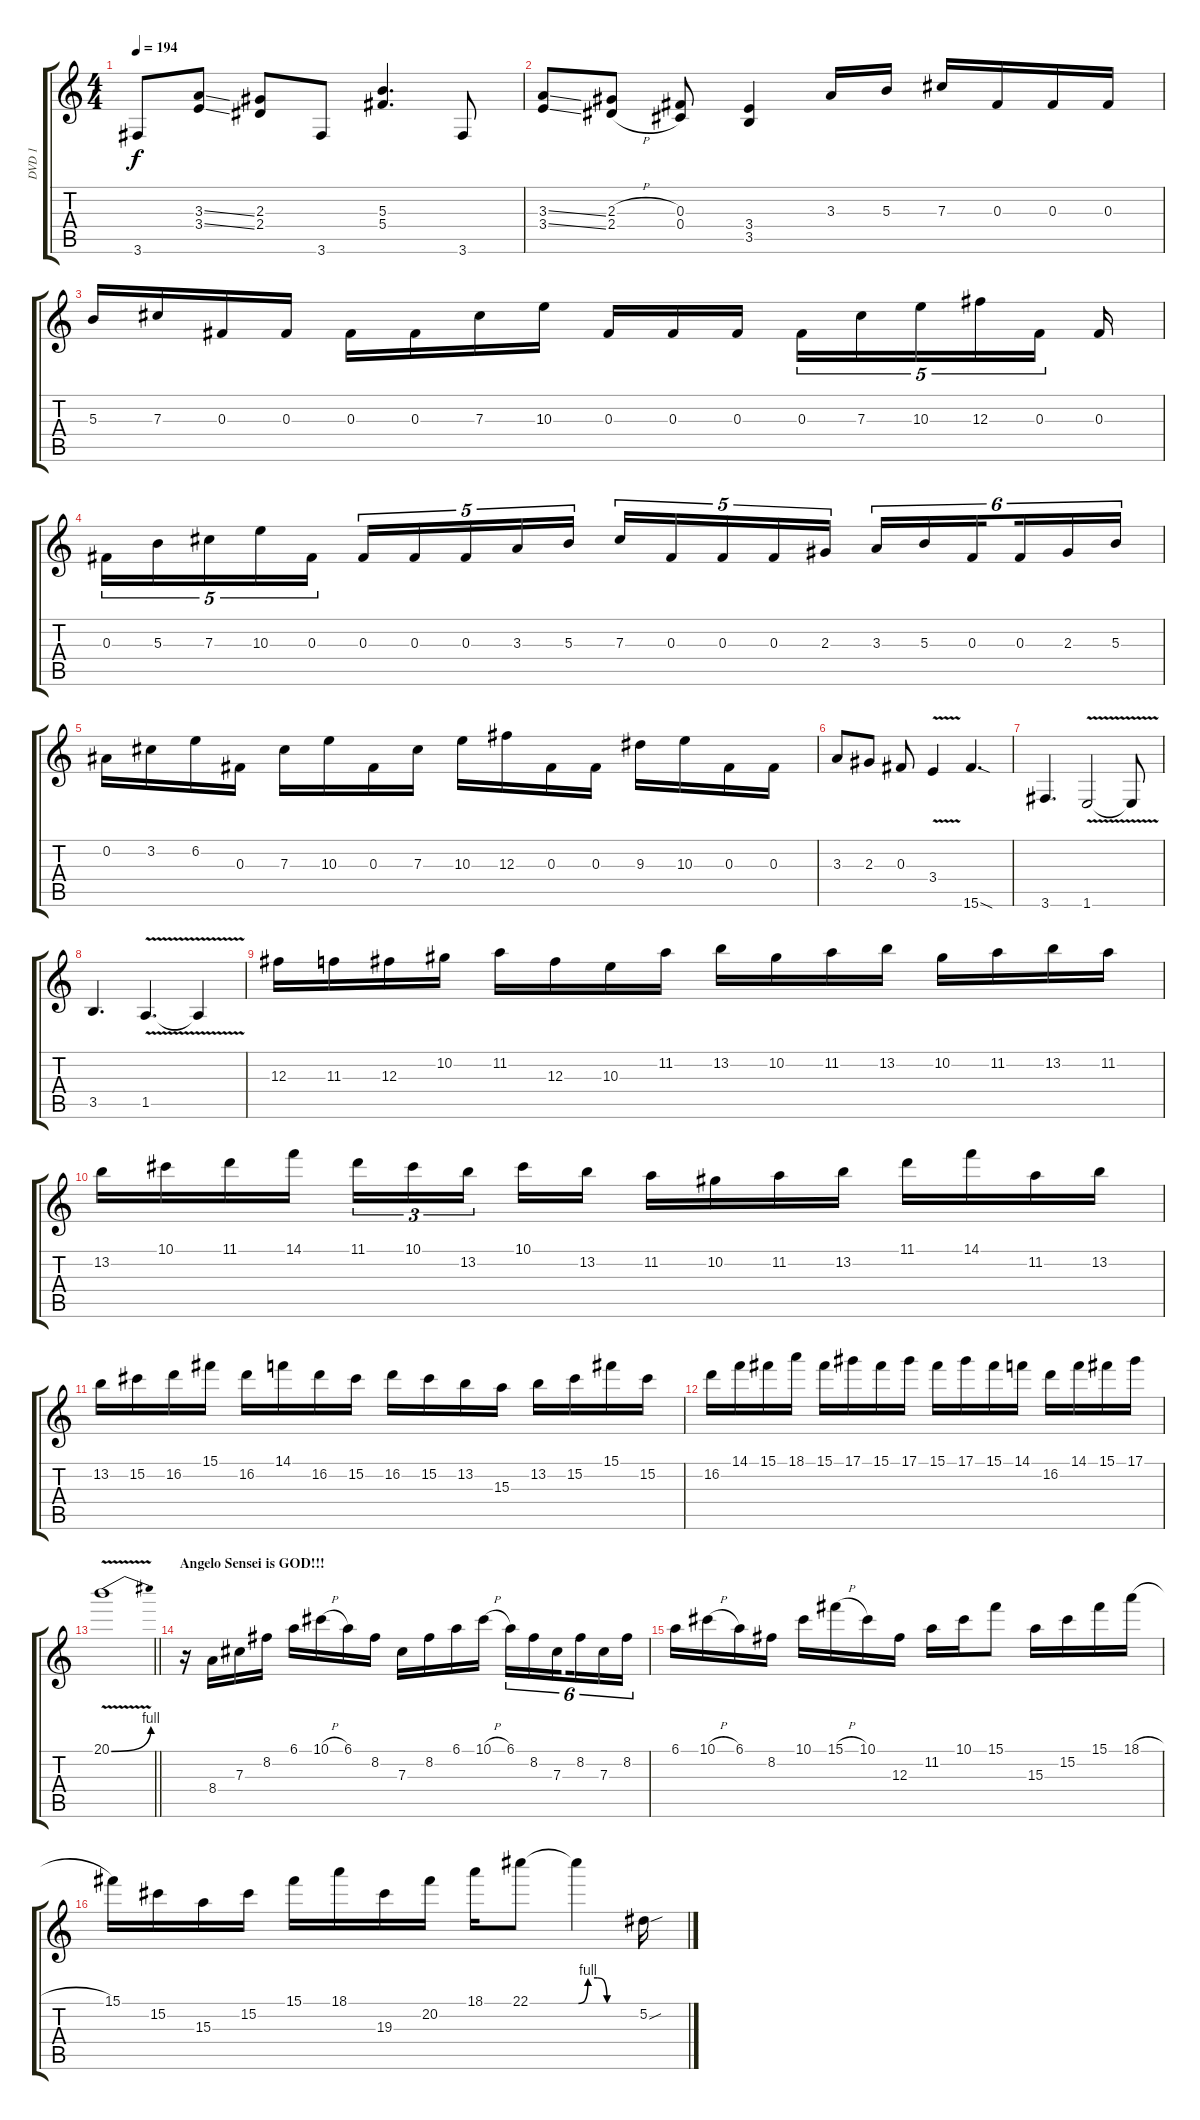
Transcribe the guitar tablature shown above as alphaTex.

\track ("DVD 1" "DVD 1") {mute instrument overdrivenguitar}
\staff {score tabs}
\tuning (Eb4 Bb3 Gb3 Db3 Ab2 Eb2) {hide}
\ts (4 4)
\tempo 194
\clef g2
\ks c
3.6.8{dy f} (3.3{ss} 3.4{ss}).8 (2.3 2.4).8 3.6.8 (5.3 5.4).4{d} 3.6.8 |
(3.3{ss} 3.4{ss}).8 (2.3{h} 2.4{h}).8 (0.3 0.4).8 (3.4 3.5).4 3.3.16 5.3.16 7.3.16 0.3.16 0.3.16 0.3.16 |
5.3.16 7.3.16 0.3.16 0.3.16 0.3.16 0.3.16 7.3.16 10.3.16 0.3.16 0.3.16 0.3.16{beam splitsecondary} 0.3.16{tu (5 4)} 7.3.16{tu (5 4)} 10.3.16{tu (5 4)} 12.3.16{tu (5 4)} 0.3.16{tu (5 4) beam splitsecondary} 0.3.16 |
0.3.16{tu (5 4)} 5.3.16{tu (5 4)} 7.3.16{tu (5 4)} 10.3.16{tu (5 4)} 0.3.16{tu (5 4)} 0.3.16{tu (5 4)} 0.3.16{tu (5 4)} 0.3.16{tu (5 4)} 3.3.16{tu (5 4)} 5.3.16{tu (5 4)} 7.3.16{tu (5 4)} 0.3.16{tu (5 4)} 0.3.16{tu (5 4)} 0.3.16{tu (5 4)} 2.3.16{tu (5 4)} 3.3.16{tu (6 4)} 5.3.16{tu (6 4)} 0.3.16{tu (6 4) beam splitsecondary} 0.3.16{tu (6 4)} 2.3.16{tu (6 4)} 5.3.16{tu (6 4)} |
0.2.16 3.2.16 6.2.16 0.3.16 7.3.16 10.3.16 0.3.16 7.3.16 10.3.16 12.3.16 0.3.16 0.3.16 9.3.16 10.3.16 0.3.16 0.3.16 |
3.3.8 2.3.8 0.3.8 3.4{v}.4 15.6{sod}.4{d} |
3.6.4{d} 1.6{v}.2 1.6{t}.8 |
3.5.4{d} 1.5{v}.4{d} 1.5{t}.4 |
12.3.16 11.3.16 12.3.16 10.2.16 11.2.16 12.3.16 10.3.16 11.2.16 13.2.16 10.2.16 11.2.16 13.2.16 10.2.16 11.2.16 13.2.16 11.2.16 |
13.2.16 10.1.16 11.1.16 14.1.16 11.1.16{tu (3 2)} 10.1.16{tu (3 2)} 13.2.16{tu (3 2) beam splitsecondary} 10.1.16 13.2.16 11.2.16 10.2.16 11.2.16 13.2.16 11.1.16 14.1.16 11.2.16 13.2.16 |
13.2.16 15.2.16 16.2.16 15.1.16 16.2.16 14.1.16 16.2.16 15.2.16 16.2.16 15.2.16 13.2.16 15.3.16 13.2.16 15.2.16 15.1.16 15.2.16 |
16.2.16 14.1.16 15.1.16 18.1.16 15.1.16 17.1.16 15.1.16 17.1.16 15.1.16 17.1.16 15.1.16 14.1.16 16.2.16 14.1.16 15.1.16 17.1.16 |
\barLineRight lightlight
20.1{be (bend 0 0 60 4) v}.1 |
\section ("" "Angelo Sensei is GOD!!!")
r.16 8.4.16 7.3.16 8.2.16 6.1.16 10.1{h}.16 6.1.16 8.2.16 7.3.16 8.2.16 6.1.16 10.1{h}.16 6.1.16{tu (6 4)} 8.2.16{tu (6 4)} 7.3.16{tu (6 4) beam splitsecondary} 8.2.16{tu (6 4)} 7.3.16{tu (6 4)} 8.2.16{tu (6 4)} |
6.1.16 10.1{h}.16 6.1.16 8.2.16 10.1.16 15.1{h}.16 10.1.16 12.3.16 11.2.16 10.1.16 15.1.8 15.3.16 15.2.16 15.1.16 18.1{h}.16 |
15.1.16 15.2.16 15.3.16 15.2.16 15.1.16 18.1.16 19.3.16 20.2.16 18.1.16 22.1.8 22.1{be (custom 0 0 10 4 20 4 30 0 60 0) t}.4 5.2{sou}.16
